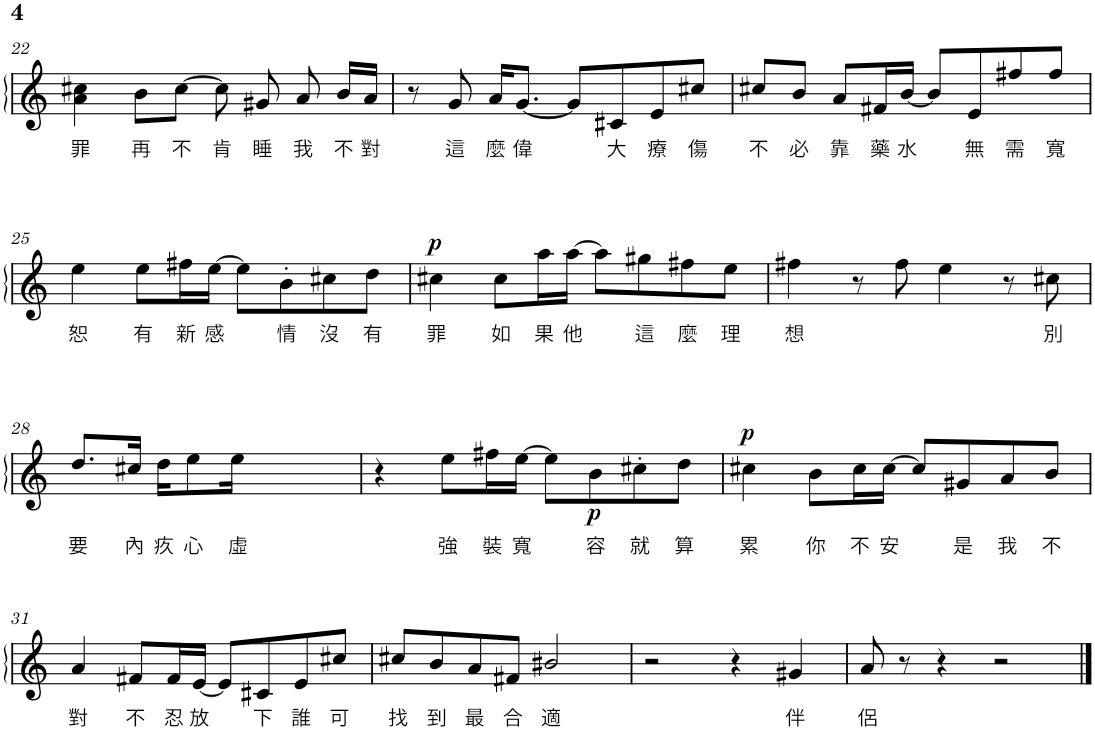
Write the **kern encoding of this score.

**kern	**text	**dynam
*part1	*part1	*part1
*staff1	*staff1	*staff1
*I"Piano	*	*
*I'Pno	*	*
!!LO:PB:g=z
*clefG2	*	*
*k[]	*	*
*M4/4	*	*
*met(c)	*	*
=22	=22	=22
!	!LO:LY:b	!
4a\ 4cc#X\	罪	.
!	!LO:LY:b	!
8b\L	再	.
!	!LO:LY:b	!
[>8cc#\J	不	.
!	!LO:LY:b	!
8cc#\]	肯	.
!	!LO:LY:b	!
8g#X/	睡	.
!	!LO:LY:b	!
8a/	我	.
!	!LO:LY:b	!
16b/LL	不	.
!	!LO:LY:b	!
16a/JJ	對	.
=23	=23	=23
8r	.	.
!	!LO:LY:b	!
8g/	這	.
!	!LO:LY:b	!
16a/KL	麼	.
!	!LO:LY:b	!
[8.g/J	偉	.
8g/L]	.	.
!	!LO:LY:b	!
8c#X/	大	.
!	!LO:LY:b	!
8e/	療	.
!	!LO:LY:b	!
8cc#X/J	傷	.
=24	=24	=24
!	!LO:LY:b	!
8cc#X/L	不	.
!	!LO:LY:b	!
8b/J	必	.
!	!LO:LY:b	!
8a/L	靠	.
!	!LO:LY:b	!
16f#X/L	藥	.
!	!LO:LY:b	!
[<16b/JJ	水	.
8b/L]	.	.
!	!LO:LY:b	!
8e/	無	.
!	!LO:LY:b	!
8ff#X/	需	.
!	!LO:LY:b	!
8ff#/J	寬	.
!!LO:LB:g=z
=25	=25	=25
!	!LO:LY:b	!
4ee\	恕	.
!	!LO:LY:b	!
8ee\L	有	.
!	!LO:LY:b	!
16ff#X\L	新	.
!	!LO:LY:b	!
[>16ee\JJ	感	.
8ee\L]	.	.
!	!LO:LY:b	!
8b'\	情	.
!	!LO:LY:b	!
8cc#X\	沒	.
!	!LO:LY:b	!
8dd\J	有	.
=26	=26	=26
!	!LO:LY:b	!LO:DY:a
4cc#X\	罪	p
!	!LO:LY:b	!
8cc#\L	如	.
!	!LO:LY:b	!
16aa\L	果	.
!	!LO:LY:b	!
[>16aa\JJ	他	.
8aa\L]	.	.
!	!LO:LY:b	!
8gg#X\	這	.
!	!LO:LY:b	!
8ff#X\	麼	.
!	!LO:LY:b	!
8ee\J	理	.
=27	=27	=27
!	!LO:LY:b	!
4ff#X\	想	.
8r	.	.
8ff#\	.	.
4ee\	.	.
8r	.	.
!	!LO:LY:b	!
8cc#X\	別	.
!!LO:LB:g=z
=28	=28	=28
!	!LO:LY:b	!
8.dd/L	要	.
!	!LO:LY:b	!
16cc#X/Jk	內	.
!	!LO:LY:b	!
16dd\KL	疚	.
!	!LO:LY:b	!
8ee\	心	.
!	!LO:LY:b	!
16ee\Jk	虛	.
2ryy	.	.
=29	=29	=29
4r	.	.
!	!LO:LY:b	!
8ee\L	強	.
!	!LO:LY:b	!
16ff#X\L	裝	.
!	!LO:LY:b	!
[>16ee\JJ	寬	.
8ee\L]	.	.
!	!LO:LY:b	!LO:DY:b
8b\	容	p
!	!LO:LY:b	!
8cc#X'\	就	.
!	!LO:LY:b	!
8dd\J	算	.
=30	=30	=30
!	!LO:LY:b	!LO:DY:a
4cc#X\	累	p
!	!LO:LY:b	!
8b\L	你	.
!	!LO:LY:b	!
16cc#\L	不	.
!	!LO:LY:b	!
[>16cc#\JJ	安	.
8cc#/L]	.	.
!	!LO:LY:b	!
8g#X/	是	.
!	!LO:LY:b	!
8a/	我	.
!	!LO:LY:b	!
8b/J	不	.
!!LO:LB:g=z
=31	=31	=31
!	!LO:LY:b	!
4a/	對	.
!	!LO:LY:b	!
8f#X/L	不	.
!	!LO:LY:b	!
16f#/L	忍	.
!	!LO:LY:b	!
[<16e/JJ	放	.
8e/L]	.	.
!	!LO:LY:b	!
8c#X/	下	.
!	!LO:LY:b	!
8e/	誰	.
!	!LO:LY:b	!
8cc#X/J	可	.
=32	=32	=32
!	!LO:LY:b	!
8cc#X/L	找	.
!	!LO:LY:b	!
8b/	到	.
!	!LO:LY:b	!
8a/	最	.
!	!LO:LY:b	!
8f#X/J	合	.
!	!LO:LY:b	!
2b#X/	適	.
=33	=33	=33
2r	.	.
4r	.	.
!	!LO:LY:b	!
4g#X/	伴	.
=34	=34	=34
!	!LO:LY:b	!
8a/	侶	.
8r	.	.
4r	.	.
2r	.	.
==	==	==
*-	*-	*-
